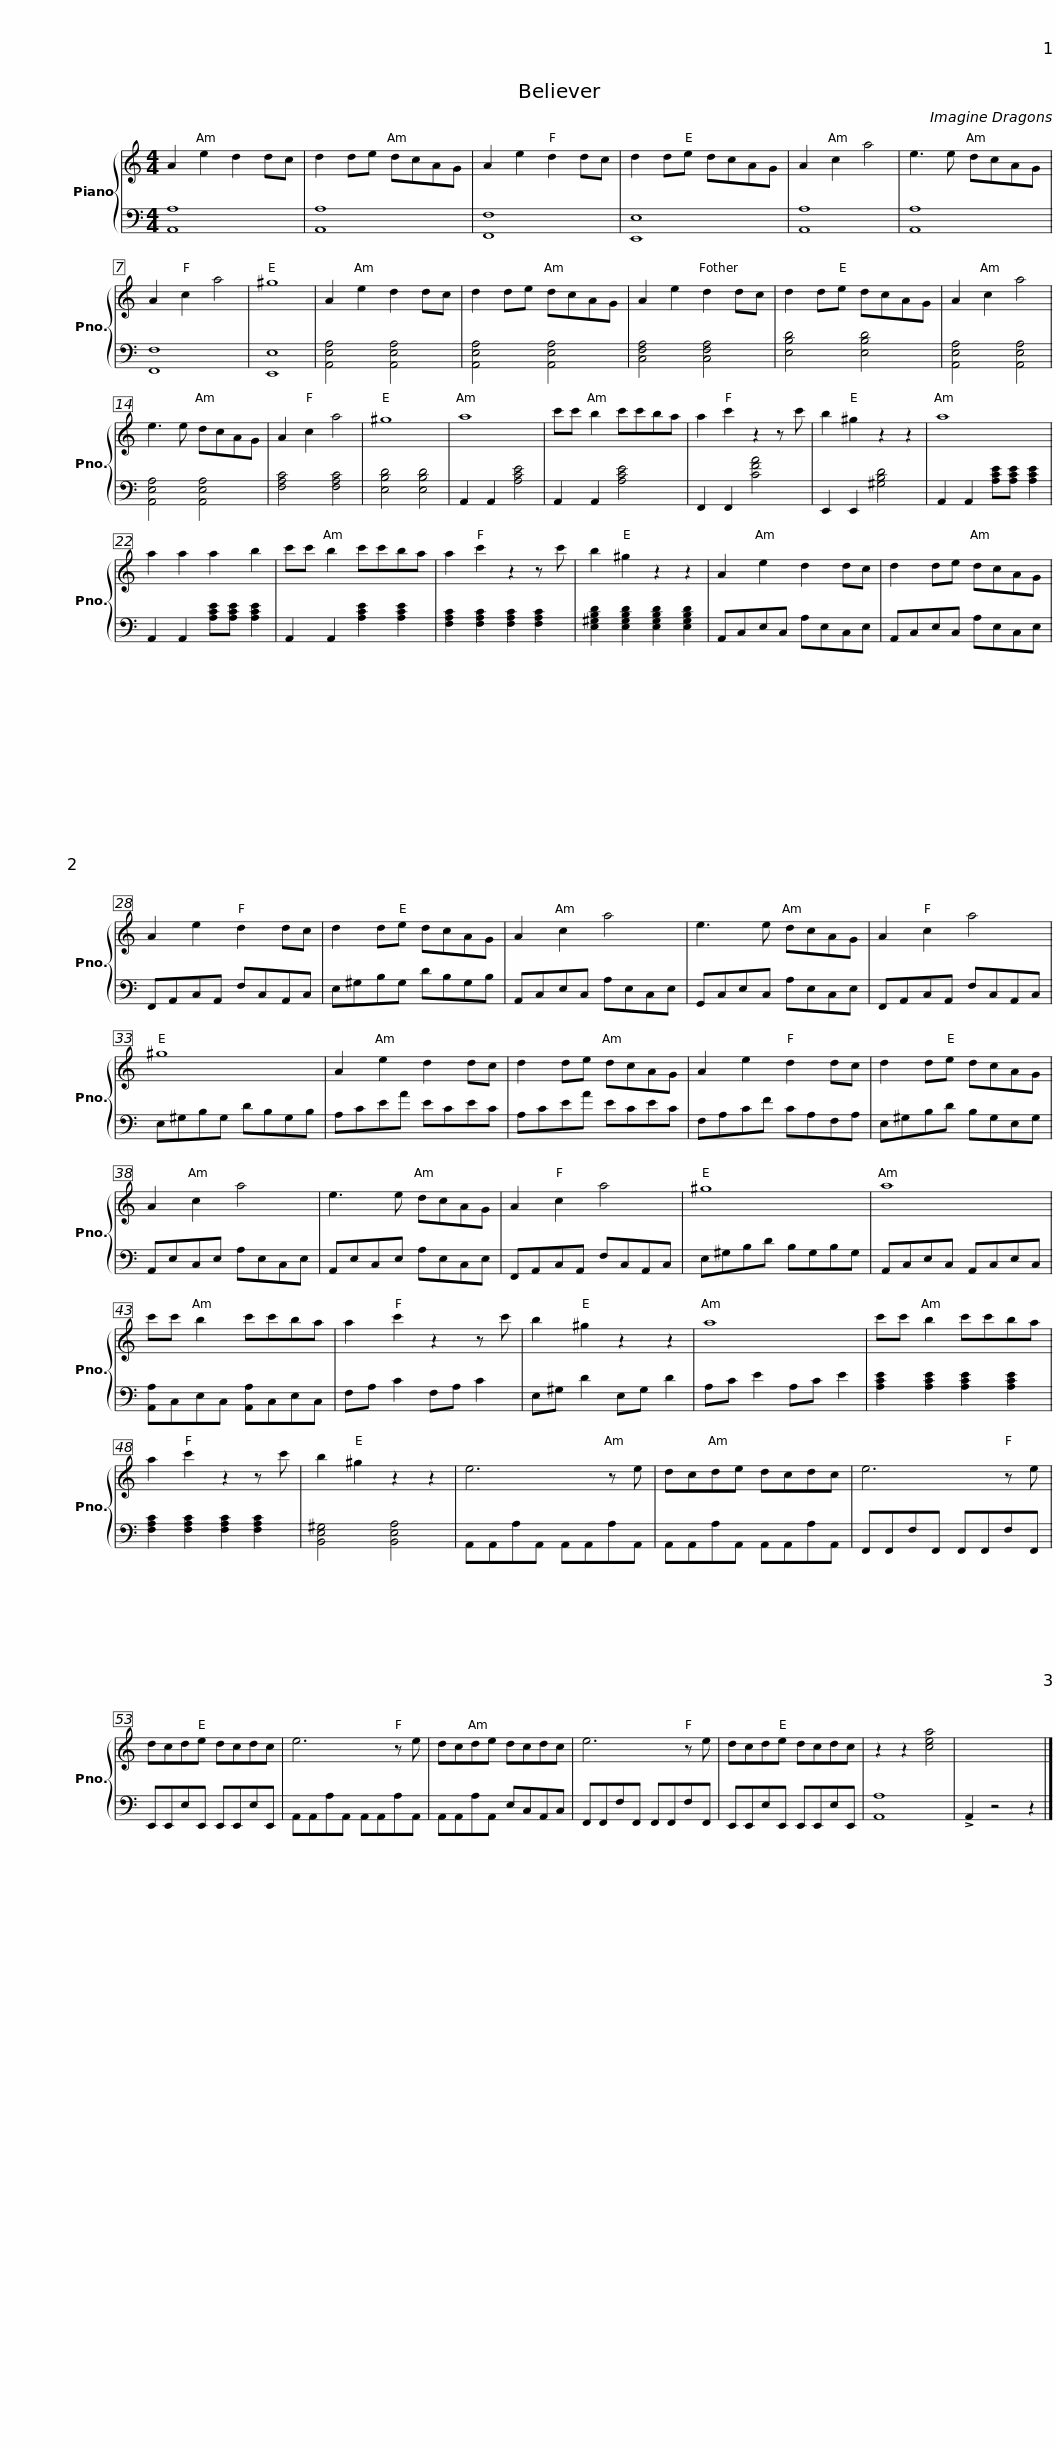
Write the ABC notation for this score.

X:1
%%score { 1 | 2 }
L:1/8
M:4/4
I:linebreak $
K:C
V:1 treble
V:2 bass
V:1
 A2 e2 d2 dc | d2 de dcAG | A2 e2 d2 dc | d2 de dcAG | A2 c2 a4 | %5
 e3 e dcAG | A2 c2 a4 | ^g8 |$ A2 e2 d2 dc | d2 de dcAG | %10
 A2 e2 d2 dc | d2 de dcAG | A2 c2 a4 | e3 e dcAG | A2 c2 a4 | %15
 ^g8 | a8 |$ c'c' b2 c'c'ba | a2 c'2 z2 z c' | b2 ^g2 z2 z2 | %20
 a8 | a2 a2 a2 b2 | c'c' b2 c'c'ba |$ a2 c'2 z2 z c' | b2 ^g2 z2 z2 | %25
 A2 e2 d2 dc | d2 de dcAG | A2 e2 d2 dc | d2 de dcAG |$ A2 c2 a4 | %30
 e3 e dcAG | A2 c2 a4 | ^g8 | A2 e2 d2 dc |$ d2 de dcAG | %35
 A2 e2 d2 dc | d2 de dcAG | A2 c2 a4 | e3 e dcAG |$ A2 c2 a4 | %40
 ^g8 | a8 | c'c' b2 c'c'ba | a2 c'2 z2 z c' |$ b2 ^g2 z2 z2 | %45
 a8 | c'c' b2 c'c'ba | a2 c'2 z2 z c' | b2 ^g2 z2 z2 | e6 z e |$ %50
 dcde dcdc | e6 z e | dcde dcdc | e6 z e | dcde dcdc |$ %55
 e6 z e | dcde dcdc | z2 z2 [cea]4 | x8 |] %59
V:2
 [A,,A,]8 | [A,,A,]8 | [F,,F,]8 | [E,,E,]8 | [A,,A,]8 | %5
 [A,,A,]8 | [F,,F,]8 | [E,,E,]8 |$ [A,,E,A,]4 [A,,E,A,]4 | [A,,E,A,]4 [A,,E,A,]4 | %10
 [C,F,A,]4 [C,F,A,]4 | [E,B,D]4 [E,B,D]4 | [A,,E,A,]4 [A,,E,A,]4 | [A,,E,A,]4 [A,,E,A,]4 | [F,A,C]4 [F,A,C]4 | %15
 [E,B,D]4 [E,B,D]4 | A,,2 A,,2 [A,CE]4 |$ A,,2 A,,2 [A,CE]4 | F,,2 F,,2 [CFA]4 | E,,2 E,,2 [^G,B,D]4 | %20
 A,,2 A,,2 [A,CE][A,CE] [A,CE]2 | A,,2 A,,2 [A,CE][A,CE] [A,CE]2 | A,,2 A,,2 [A,CE]2 [A,CE]2 |$ [F,A,C]2 [F,A,C]2 [F,A,C]2 [F,A,C]2 | [E,^G,B,D]2 [E,G,B,D]2 [E,G,B,D]2 [E,G,B,D]2 | %25
 A,,C,E,C, A,E,C,E, | A,,C,E,C, A,E,C,E, | F,,A,,C,A,, F,C,A,,C, | E,^G,B,G, DB,G,B, |$ A,,C,E,C, A,E,C,E, | %30
 G,,C,E,C, A,E,C,E, | F,,A,,C,A,, F,C,A,,C, | E,^G,B,G, DB,G,B, | A,CEA ECEC |$ A,CEA ECEC | %35
 F,A,CF CA,F,A, | E,^G,B,D B,G,E,G, | A,,E,C,E, A,E,C,E, | A,,E,C,E, A,E,C,E, |$ F,,A,,C,A,, F,C,A,,C, | %40
 E,^G,B,D B,G,B,G, | A,,C,E,C, A,,C,E,C, | [A,,A,]C,E,C, [A,,A,]C,E,C, | F,A, C2 F,A, C2 |$ E,^G, D2 E,G, D2 | %45
 A,C E2 A,C E2 | [A,CE]2 [A,CE]2 [A,CE]2 [A,CE]2 | [F,A,C]2 [F,A,C]2 [F,A,C]2 [F,A,C]2 | [B,,E,^G,]4 [B,,E,A,]4 | A,,A,,A,A,, A,,A,,A,A,, |$ %50
 A,,A,,A,A,, A,,A,,A,A,, | F,,F,,F,F,, F,,F,,F,F,, | E,,E,,E,E,, E,,E,,E,E,, | A,,A,,A,A,, A,,A,,A,A,, | A,,A,,A,A,, E,C,A,,C, |$ %55
 F,,F,,F,F,, F,,F,,F,F,, | E,,E,,E,E,, E,,E,,E,E,, | [A,,A,]8 | !>!A,,2 z4 z2 |] %59
